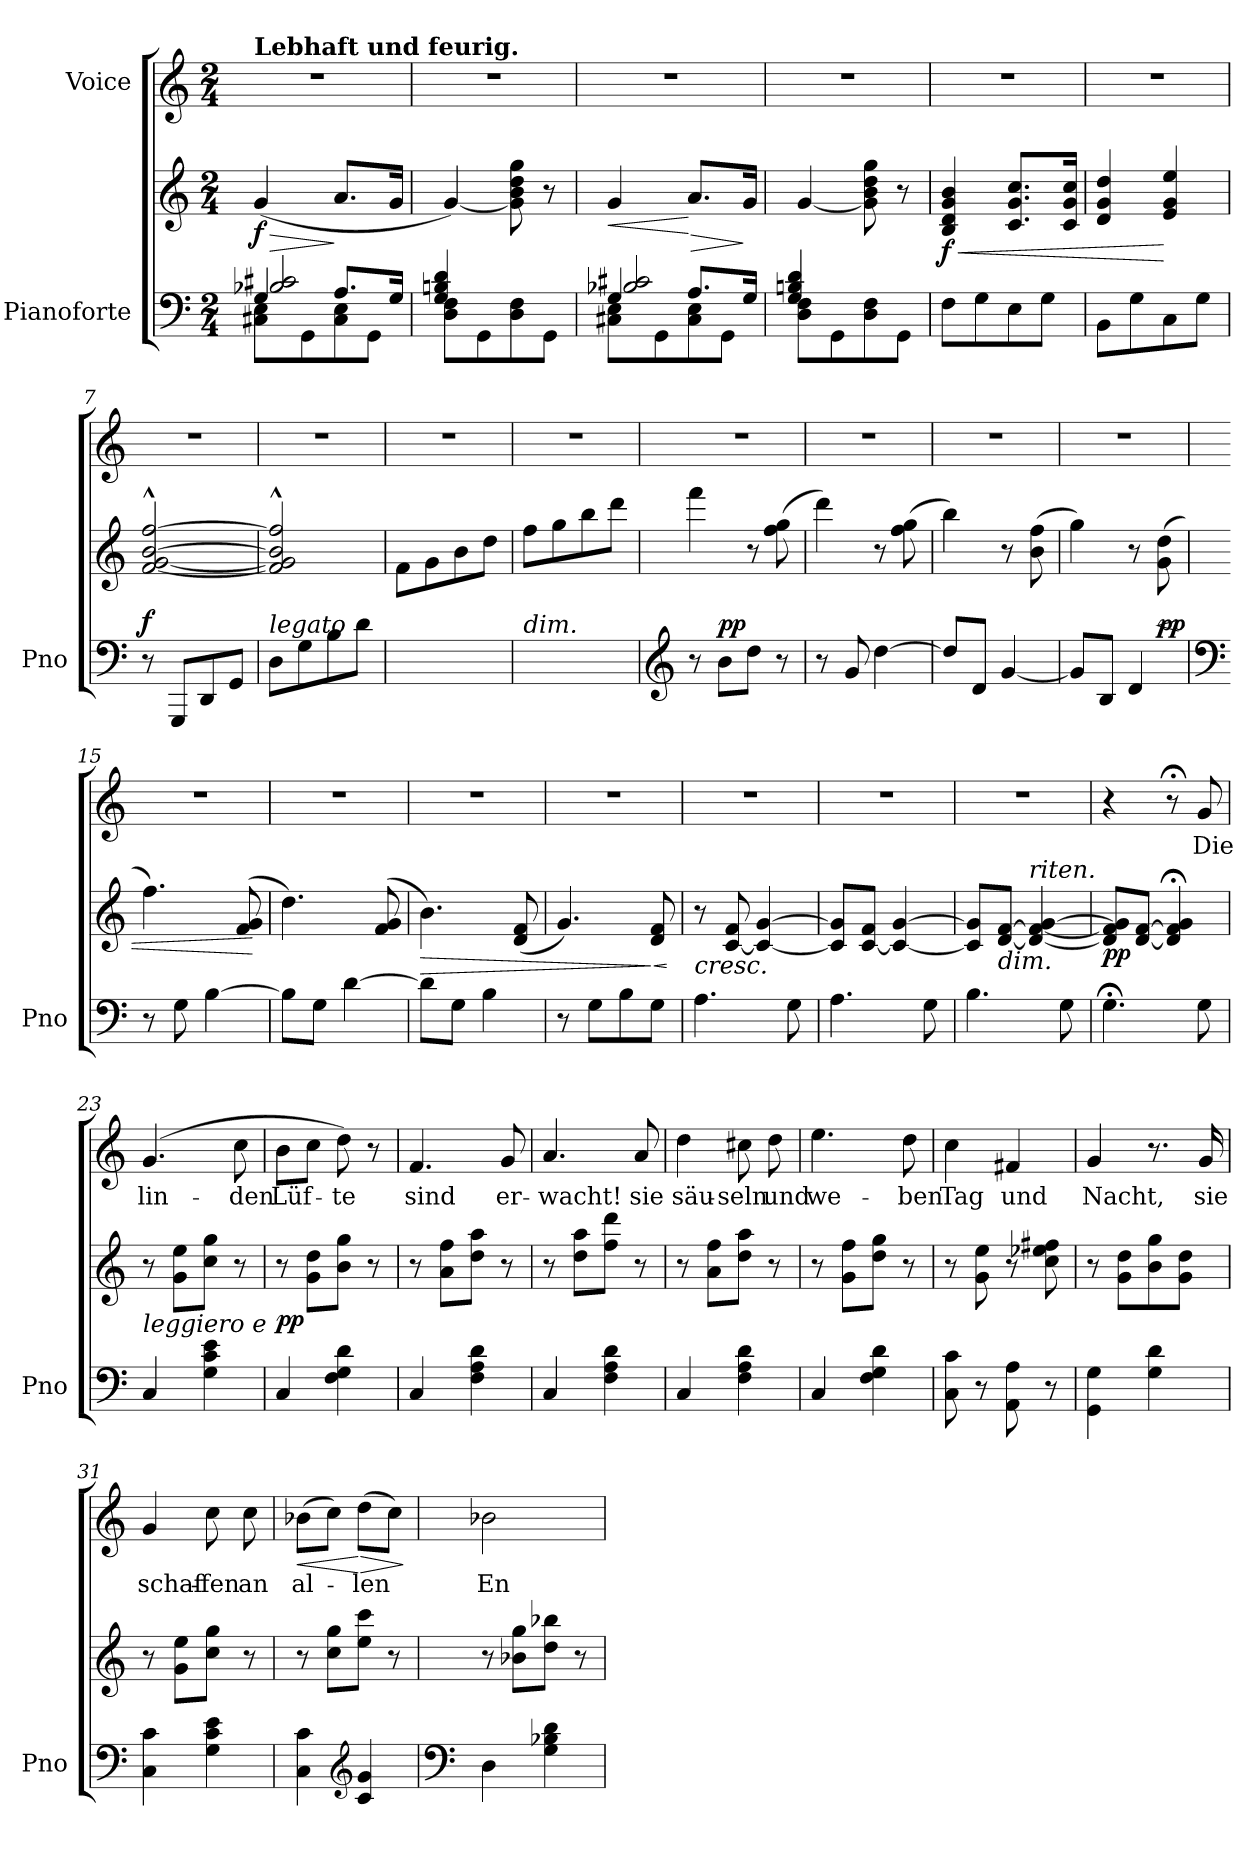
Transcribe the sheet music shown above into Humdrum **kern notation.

**kern	**kern	**dynam	**kern	**text	**dynam
*part2	*part2	*part2	*part1	*part1	*part1
*staff3	*staff2	*staff2/3	*staff1	*staff1	*staff1
*I"Pianoforte	*	*	*I"Voice	*	*
*I'Pno	*	*	*	*	*
*clefF4	*clefG2	*	*clefG2	*	*
*k[]	*k[]	*	*k[]	*	*
*M2/4	*M2/4	*	*M2/4	*	*
=1	=1	=1	=1	=1	=1
*^	*	*	*	*	*
*	*^	*	*	*	*	*
!	!	!	!	!	!LO:TX:a:B:t=Lebhaft und feurig.	!	!
!	!	!	!	!LO:HP:b	!	!	!
!	!	!	!	!LO:DY:n=1:b	!	!	!
4G/	8C#X\ 8E\L	(>2B-X/ 2c#X/	(>4g/	> f	2r	.	.
.	8GG\	.	.	.	.	.	.
8.A/L	8C#\ 8E\	.	8.a/L	]	.	.	.
.	8GG\J	.	.	.	.	.	.
16G/Jk	.	.	16g/Jk	.	.	.	.
=2	=2	=2	=2	=2	=2	=2	=2
4ryy	8D\ 8F\L	4G/ 4Bn/ 4d/	[4g/)	.	2r	.	.
.	8GG\	.	.	.	.	.	.
4ryy	8D\ 8F\	4ryy	8g\] 8b\ 8dd\ 8gg\)	.	.	.	.
.	8GG\J	.	8r	.	.	.	.
=3	=3	=3	=3	=3	=3	=3	=3
!	!	!	!	!LO:HP:b	!	!	!
4G/	8C#X\ 8E\L	(>2B-X/ 2c#X/	4g/	<	2r	.	.
.	8GG\	.	.	.	.	.	.
!	!	!	!	!LO:HP:n=1:b	!	!	!
8.A/L	8C#\ 8E\	.	8.a/L	[ >	.	.	.
.	8GG\J	.	.	.	.	.	.
16G/Jk	.	.	16g/Jk	]	.	.	.
=4	=4	=4	=4	=4	=4	=4	=4
4ryy	8D\ 8F\L	4G/ 4Bn/ 4d/	[4g/)	.	2r	.	.
.	8GG\	.	.	.	.	.	.
4ryy	8D\ 8F\	4ryy	8g\] 8b\ 8dd\ 8gg\	.	.	.	.
.	8GG\J	.	8r	.	.	.	.
*	*v	*v	*	*	*	*	*
=5	=5	=5	=5	=5	=5	=5
!	!	!	!LO:HP:b	!	!	!
!	!	!	!LO:DY:n=1:b	!	!	!
*v	*v	*	*	*	*	*
8F\L	4B/ 4d/ 4g/ 4b/	< f	2r	.	.
8G\	.	.	.	.	.
8E\	8.c/ 8.g/ 8.cc/L	.	.	.	.
8G\J	.	.	.	.	.
.	16c/ 16g/ 16cc/Jk	.	.	.	.
=6	=6	=6	=6	=6	=6
8BB\L	4d/ 4g/ 4dd/	.	2r	.	.
8G\	.	.	.	.	.
8C\	4e/ 4g/ 4ee/	[	.	.	.
8G\J	.	.	.	.	.
=7	=7	=7	=7	=7	=7
!	!	!LO:DY:a=2	!	!	!
8r	[2f/^^ [2g/^^ [2b/^^ [2ff/^^	f	2r	.	.
(>8GGG/L	.	.	.	.	.
8DD/	.	.	.	.	.
8GG/J	.	.	.	.	.
!!LO:LB:g=z
=8	=8	=8	=8	=8	=8
!LO:TX:a:i:t=legato	!	!	!	!	!
8D\L	2f/]^^ 2g/]^^ 2b/]^^ 2ff/]^^	.	2r	.	.
8G\	.	.	.	.	.
8B\	.	.	.	.	.
8d\J	.	.	.	.	.
=9	=9	=9	=9	=9	=9
*	*^	*	*	*	*
2ryy	2ryy	8f\L	.	2r	.	.
.	.	8g\	.	.	.	.
.	.	8b\	.	.	.	.
.	.	8dd\J	.	.	.	.
=10	=10	=10	=10	=10	=10	=10
!LO:TX:a:i:t=dim.	!	!	!	!	!	!
2ryy	2ryy	8ff\L	.	2r	.	.
.	.	8gg\	.	.	.	.
.	.	8bb\	.	.	.	.
.	.	8ddd\J)	.	.	.	.
*	*v	*v	*	*	*	*
=11	=11	=11	=11	=11	=11
*clefG2	*	*	*	*	*
8r	4fff\	.	2r	.	.
!	!	!LO:DY:a=2	!	!	!
8b\L	.	pp	.	.	.
8dd\J	8r	.	.	.	.
8r	(>8ff\ 8gg\	.	.	.	.
=12	=12	=12	=12	=12	=12
8r	4ddd\)	.	2r	.	.
8g/	.	.	.	.	.
[4dd\	8r	.	.	.	.
.	(>8ff\ 8gg\	.	.	.	.
=13	=13	=13	=13	=13	=13
8dd\L]	4bb\)	.	2r	.	.
8d/J	.	.	.	.	.
[4g/	8r	.	.	.	.
.	(>8b\ 8ff\	.	.	.	.
=14	=14	=14	=14	=14	=14
8g/L]	4gg\)	.	2r	.	.
8B/J	.	.	.	.	.
4d/	8r	.	.	.	.
!	!	!LO:HP:b	!	!	!
!	!	!LO:DY:n=1:b	!	!	!
.	(>8g\ 8dd\	< pp	.	.	.
=15	=15	=15	=15	=15	=15
*clefF4	*	*	*	*	*
8r	4.ff\)	.	2r	.	.
8G\	.	.	.	.	.
[4B\	.	.	.	.	.
.	(>8f/ 8g/	.	.	.	.
.	.	[	.	.	.
!!LO:LB:g=z
=16	=16	=16	=16	=16	=16
8B\L]	4.dd\)	.	2r	.	.
8G\J	.	.	.	.	.
[4d\	.	.	.	.	.
.	(>8f/ 8g/	.	.	.	.
=17	=17	=17	=17	=17	=17
!	!	!LO:HP:b	!	!	!
8d\L]	4.b\)	>	2r	.	.
8G\J	.	.	.	.	.
4B\	.	.	.	.	.
.	(<8d/ 8f/	.	.	.	.
=18	=18	=18	=18	=18	=18
8r	4.g/)	.	2r	.	.
8G\L	.	.	.	.	.
8B\	.	.	.	.	.
!	!	!LO:HP:n=1:b	!	!	!
8G\J	8d/ 8f/	] <	.	.	.
.	.	[	.	.	.
=19	=19	=19	=19	=19	=19
!	!LO:TX:b:i:t=cresc.	!	!	!	!
4.A\	8r	.	2r	.	.
.	[8c/ 8f/	.	.	.	.
.	4c/_ [4g/	.	.	.	.
8G\	.	.	.	.	.
=20	=20	=20	=20	=20	=20
4.A\	8c/] 8g/]L	.	2r	.	.
.	[8c/ 8f/J	.	.	.	.
.	4c/_ [4g/	.	.	.	.
8G\	.	.	.	.	.
=21	=21	=21	=21	=21	=21
*	*	*	*^	*	*
4.B\	8c/] 8g/]L	.	2r	4ryy	.	.
!	!LO:TX:b:i:t=dim.	!	!	!	!	!
.	[8d/ [8f/J	.	.	.	.	.
*	*	*	*MM85	*	*	*
!	!LO:TX:a:i:t=riten.	!	!	!	!	!
.	4d/_ 4f/_ [4g/	.	.	4ryy	.	.
8G\	.	.	.	.	.	.
=22	=22	=22	=22	=22	=22	=22
!	!	!LO:DY:b	!	!	!	!
*	*	*	*v	*v	*	*
4.G;<\	8d/] 8f/] 8g/]L	pp	4r	.	.
.	[8d/ [8f/J	.	.	.	.
.	4d/];< 4f/];< 4g/;<	.	8r;<	.	.
*	*	*	*MM110	*	*
!	!	!	!	!LO:LY:b	!
8G\	.	.	8g/	Die	.
=23	=23	=23	=23	=23	=23
!LO:TX:a:i:t=leggiero e	!	!	!	!	!
!	!	!	!	!LO:LY:b	!LO:DY:a
!	!	!	!	!	!LO:DY:n=1:a
4C/	8r	.	(>4.g/	lin-	p other-dynamics
.	8g\ 8ee\L	.	.	.	.
4G\ 4c\ 4e\	8cc\ 8gg\J	.	.	.	.
!	!	!	!	!LO:LY:b	!
.	8r	.	8cc\	-den	.
!!LO:LB:g=z
=24	=24	=24	=24	=24	=24
!	!	!LO:DY:b	!	!LO:LY:b	!
4C/	8r	pp	8b\L	Lüf-	.
.	8g\ 8dd\L	.	8cc\J	.	.
!	!	!	!	!LO:LY:b	!
4F\ 4G\ 4d\	8b\ 8gg\J	.	8dd\)	-te	.
.	8r	.	8r	.	.
=25	=25	=25	=25	=25	=25
!	!	!	!	!LO:LY:b	!
4C/	8r	.	4.f/	sind	.
.	8a\ 8ff\L	.	.	.	.
4F\ 4A\ 4d\	8dd\ 8aa\J	.	.	.	.
!	!	!	!	!LO:LY:b	!
.	8r	.	8g/	er-	.
=26	=26	=26	=26	=26	=26
!	!	!	!	!LO:LY:b	!
4C/	8r	.	4.a/	-wacht!	.
.	8dd\ 8aa\L	.	.	.	.
4F\ 4A\ 4d\	8ff\ 8ddd\J	.	.	.	.
!	!	!	!	!LO:LY:b	!
.	8r	.	8a/	sie	.
=27	=27	=27	=27	=27	=27
!	!	!	!	!LO:LY:b	!
4C/	8r	.	4dd\	säu-	.
.	8a\ 8ff\L	.	.	.	.
!	!	!	!	!LO:LY:b	!
4F\ 4A\ 4d\	8dd\ 8aa\J	.	8cc#X\	-seln	.
!	!	!	!	!LO:LY:b	!
.	8r	.	8dd\	und	.
=28	=28	=28	=28	=28	=28
!	!	!	!	!LO:LY:b	!
4C/	8r	.	4.ee\	we-	.
.	8g\ 8ff\L	.	.	.	.
4F\ 4G\ 4d\	8dd\ 8gg\J	.	.	.	.
!	!	!	!	!LO:LY:b	!
.	8r	.	8dd\	-ben	.
=29	=29	=29	=29	=29	=29
!	!	!	!	!LO:LY:b	!
8C\ 8c\	8r	.	4cc\	Tag	.
8r	8g\ 8ee\	.	.	.	.
!	!	!	!	!LO:LY:b	!
8AA\ 8A\	8r	.	4f#X/	und	.
8r	8cc\ 8ee-X\ 8ff#X\	.	.	.	.
=30	=30	=30	=30	=30	=30
!	!	!	!	!LO:LY:b	!
4GG\ 4G\	8r	.	4g/	Nacht,	.
.	8g\ 8dd\L	.	.	.	.
4G\ 4d\	8b\ 8gg\	.	8.r	.	.
.	8g\ 8dd\J	.	.	.	.
!	!	!	!	!LO:LY:b	!
.	.	.	16g/	sie	.
=31	=31	=31	=31	=31	=31
!	!	!	!	!LO:LY:b	!
4C\ 4c\	8r	.	4g/	schaf-	.
.	8g\ 8ee\L	.	.	.	.
!	!	!	!	!LO:LY:b	!
4G\ 4c\ 4e\	8cc\ 8gg\J	.	8cc\	-fen	.
!	!	!	!	!LO:LY:b	!
.	8r	.	8cc\	an	.
!!LO:PB:g=z
=32	=32	=32	=32	=32	=32
!	!	!	!	!LO:LY:b	!LO:HP:b
4C\ 4c\	8r	.	(>8b-X\L	al-	<
.	8cc\ 8gg\L	.	8cc\J)	.	.
*clefG2	*	*	*	*	*
!	!	!	!	!LO:LY:b	!LO:HP:n=1:b
4c/ 4g/	8ee\ 8ccc\J	.	(>8dd\L	-len	[ >
.	8r	.	8cc\J)	.	.
.	.	.	.	.	]
=33	=33	=33	=33	=33	=33
*clefF4	*	*	*	*	*
!	!	!	!	!LO:LY:b	!
4D\	8r	.	2b-X\	En-	.
.	8b-X\ 8gg\L	.	.	.	.
4G\ 4B-X\ 4d\	8dd\ 8bb-X\J	.	.	.	.
.	8r	.	.	.	.
=	=	=	=	=	=
*-	*-	*-	*-	*-	*-
